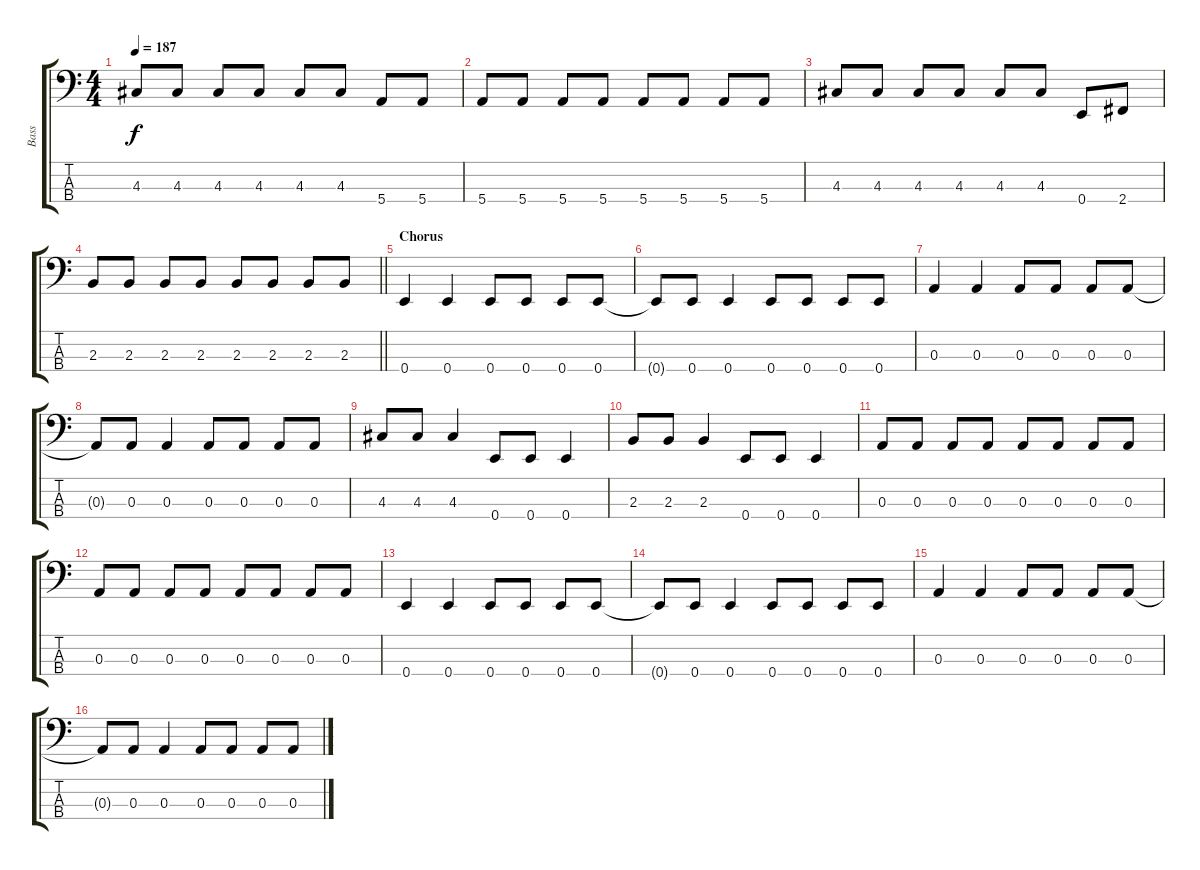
\track ("Bass" "Bass") {instrument electricbassfinger}
\staff {score tabs}
\tuning (G2 D2 A1 E1) {hide}
\ts (4 4)
\tempo 187
\clef f4
\ks c
4.3.8{dy f} 4.3.8 4.3.8 4.3.8 4.3.8 4.3.8 5.4.8 5.4.8 |
5.4.8 5.4.8 5.4.8 5.4.8 5.4.8 5.4.8 5.4.8 5.4.8 |
4.3.8 4.3.8 4.3.8 4.3.8 4.3.8 4.3.8 0.4.8 2.4.8 |
\barLineRight lightlight
2.3.8 2.3.8 2.3.8 2.3.8 2.3.8 2.3.8 2.3.8 2.3.8 |
\section ("" "Chorus")
0.4.4 0.4.4 0.4.8 0.4.8 0.4.8 0.4.8 |
0.4{t}.8 0.4.8 0.4.4 0.4.8 0.4.8 0.4.8 0.4.8 |
0.3.4 0.3.4 0.3.8 0.3.8 0.3.8 0.3.8 |
0.3{t}.8 0.3.8 0.3.4 0.3.8 0.3.8 0.3.8 0.3.8 |
4.3.8 4.3.8 4.3.4 0.4.8 0.4.8 0.4.4 |
2.3.8 2.3.8 2.3.4 0.4.8 0.4.8 0.4.4 |
0.3.8 0.3.8 0.3.8 0.3.8 0.3.8 0.3.8 0.3.8 0.3.8 |
0.3.8 0.3.8 0.3.8 0.3.8 0.3.8 0.3.8 0.3.8 0.3.8 |
0.4.4 0.4.4 0.4.8 0.4.8 0.4.8 0.4.8 |
0.4{t}.8 0.4.8 0.4.4 0.4.8 0.4.8 0.4.8 0.4.8 |
0.3.4 0.3.4 0.3.8 0.3.8 0.3.8 0.3.8 |
0.3{t}.8 0.3.8 0.3.4 0.3.8 0.3.8 0.3.8 0.3.8
